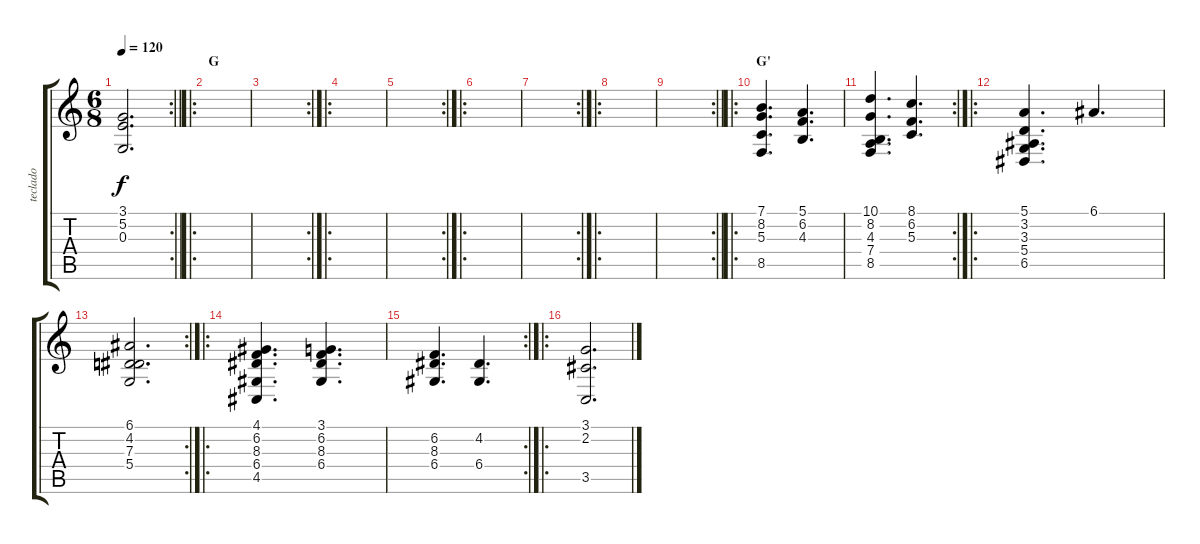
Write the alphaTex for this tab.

\track ("teclado" "teclado") {instrument pad4choir}
\staff {score tabs}
\tuning (E4 B3 G3 D3 A2 E2) {hide}
\rc 2
\ts (6 8)
\tempo 120
\clef g2
\barLineRight lightlight
\ks c
(3.1 5.2 0.3).2{d dy f} |
\ro
\section ("" "G")
|
\rc 2
|
\ro
|
\rc 2
|
\ro
|
\rc 2
|
\ro
|
\rc 2
\barLineRight lightlight
|
\ro
\section ("" "G'")
(7.1 8.2 5.3 8.5).4{d} (5.1 6.2 4.3).4{d} |
\rc 2
(10.1 8.2 4.3 7.4 8.5).4{d} (8.1 6.2 5.3).4{d} |
\ro
(5.1 3.2 3.3 5.4 6.5).4{d} 6.1.4{d} |
\rc 2
(6.1 4.2 7.3 5.4).2{d} |
\ro
(4.1 6.2 8.3 6.4 4.5).4{d} (3.1 6.2 8.3 6.4).4{d} |
\rc 2
(6.2 8.3 6.4).4{d} (4.2 6.4).4{d} |
\ro
(3.1 2.2 3.5).2{d}
